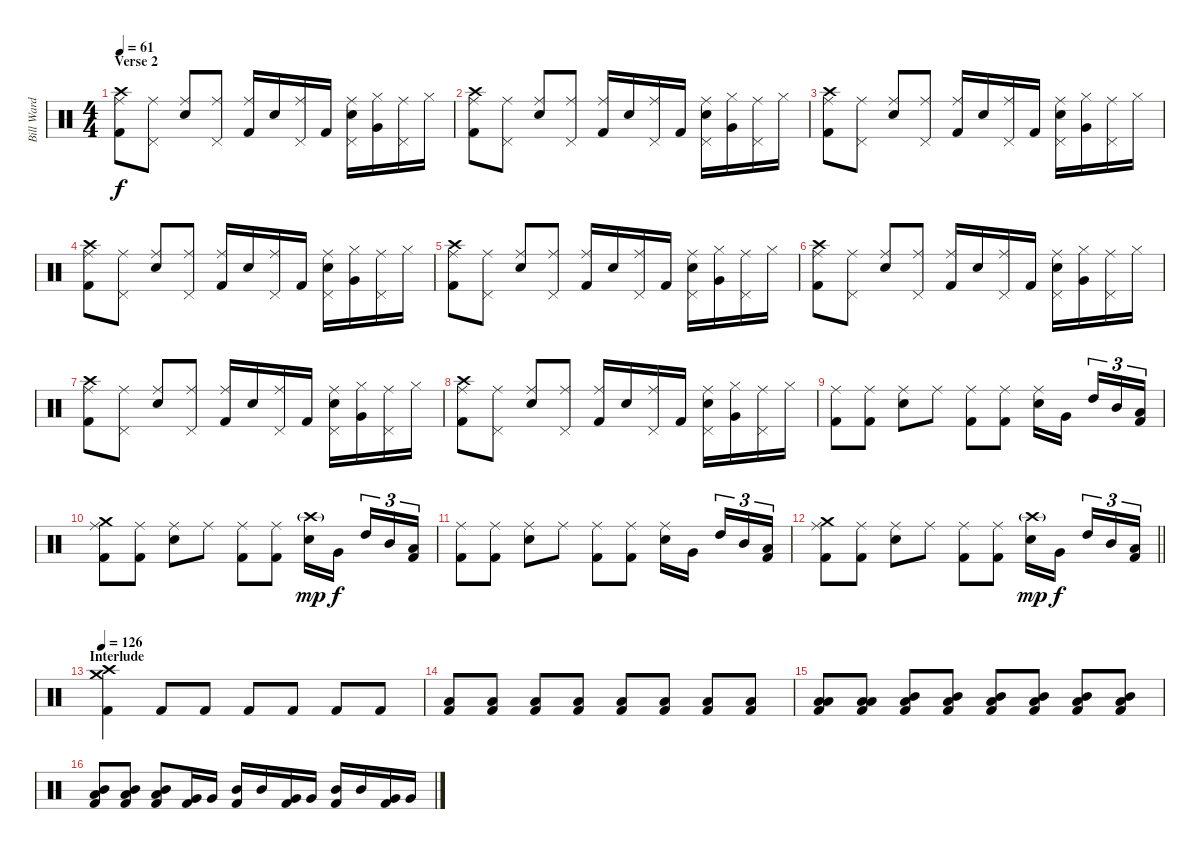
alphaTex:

\track ("Bill Ward" "Bill Ward") {instrument percussion}
\staff {score}
\articulation defaults
\ts (4 4)
\section ("" "Verse 2")
\tempo 61
\clef neutral
\ks c
("Crash high (hit)" "Ride (middle)" "Kick (hit) 2").8{dy f} ("Pedal Hi-Hat (hit)" "Ride (middle)").8 ("Ride (middle)" "Snare (hit) 2").8 ("Pedal Hi-Hat (hit)" "Ride (middle)").8 ("Ride (middle)" "Kick (hit) 2").16 "Snare (hit) 2".16 ("Pedal Hi-Hat (hit)" "Ride (middle)").16 "Kick (hit) 2".16 ("Pedal Hi-Hat (hit)" "Ride (middle)" "Snare (hit) 2").16 ("Hi-Hat (closed)" "Very Low Tom (hit)").16 ("Pedal Hi-Hat (hit)" "Ride (middle)").16 "Hi-Hat (closed)".16 |
("Crash high (hit)" "Ride (middle)" "Kick (hit) 2").8 ("Pedal Hi-Hat (hit)" "Ride (middle)").8 ("Ride (middle)" "Snare (hit) 2").8 ("Pedal Hi-Hat (hit)" "Ride (middle)").8 ("Ride (middle)" "Kick (hit) 2").16 "Snare (hit) 2".16 ("Pedal Hi-Hat (hit)" "Ride (middle)").16 "Kick (hit) 2".16 ("Pedal Hi-Hat (hit)" "Ride (middle)" "Snare (hit) 2").16 ("Hi-Hat (closed)" "Very Low Tom (hit)").16 ("Pedal Hi-Hat (hit)" "Ride (middle)").16 "Hi-Hat (closed)".16 |
("Crash high (hit)" "Ride (middle)" "Kick (hit) 2").8 ("Pedal Hi-Hat (hit)" "Ride (middle)").8 ("Ride (middle)" "Snare (hit) 2").8 ("Pedal Hi-Hat (hit)" "Ride (middle)").8 ("Ride (middle)" "Kick (hit) 2").16 "Snare (hit) 2".16 ("Pedal Hi-Hat (hit)" "Ride (middle)").16 "Kick (hit) 2".16 ("Pedal Hi-Hat (hit)" "Ride (middle)" "Snare (hit) 2").16 ("Hi-Hat (closed)" "Very Low Tom (hit)").16 ("Pedal Hi-Hat (hit)" "Ride (middle)").16 "Hi-Hat (closed)".16 |
("Crash high (hit)" "Ride (middle)" "Kick (hit) 2").8 ("Pedal Hi-Hat (hit)" "Ride (middle)").8 ("Ride (middle)" "Snare (hit) 2").8 ("Pedal Hi-Hat (hit)" "Ride (middle)").8 ("Ride (middle)" "Kick (hit) 2").16 "Snare (hit) 2".16 ("Pedal Hi-Hat (hit)" "Ride (middle)").16 "Kick (hit) 2".16 ("Pedal Hi-Hat (hit)" "Ride (middle)" "Snare (hit) 2").16 ("Hi-Hat (closed)" "Very Low Tom (hit)").16 ("Pedal Hi-Hat (hit)" "Ride (middle)").16 "Hi-Hat (closed)".16 |
("Crash high (hit)" "Ride (middle)" "Kick (hit) 2").8 ("Pedal Hi-Hat (hit)" "Ride (middle)").8 ("Ride (middle)" "Snare (hit) 2").8 ("Pedal Hi-Hat (hit)" "Ride (middle)").8 ("Ride (middle)" "Kick (hit) 2").16 "Snare (hit) 2".16 ("Pedal Hi-Hat (hit)" "Ride (middle)").16 "Kick (hit) 2".16 ("Pedal Hi-Hat (hit)" "Ride (middle)" "Snare (hit) 2").16 ("Hi-Hat (closed)" "Very Low Tom (hit)").16 ("Pedal Hi-Hat (hit)" "Ride (middle)").16 "Hi-Hat (closed)".16 |
("Crash high (hit)" "Ride (middle)" "Kick (hit) 2").8 ("Pedal Hi-Hat (hit)" "Ride (middle)").8 ("Ride (middle)" "Snare (hit) 2").8 ("Pedal Hi-Hat (hit)" "Ride (middle)").8 ("Ride (middle)" "Kick (hit) 2").16 "Snare (hit) 2".16 ("Pedal Hi-Hat (hit)" "Ride (middle)").16 "Kick (hit) 2".16 ("Pedal Hi-Hat (hit)" "Ride (middle)" "Snare (hit) 2").16 ("Hi-Hat (closed)" "Very Low Tom (hit)").16 ("Pedal Hi-Hat (hit)" "Ride (middle)").16 "Hi-Hat (closed)".16 |
("Crash high (hit)" "Ride (middle)" "Kick (hit) 2").8 ("Pedal Hi-Hat (hit)" "Ride (middle)").8 ("Ride (middle)" "Snare (hit) 2").8 ("Pedal Hi-Hat (hit)" "Ride (middle)").8 ("Ride (middle)" "Kick (hit) 2").16 "Snare (hit) 2".16 ("Pedal Hi-Hat (hit)" "Ride (middle)").16 "Kick (hit) 2".16 ("Pedal Hi-Hat (hit)" "Ride (middle)" "Snare (hit) 2").16 ("Hi-Hat (closed)" "Very Low Tom (hit)").16 ("Pedal Hi-Hat (hit)" "Ride (middle)").16 "Hi-Hat (closed)".16 |
("Crash high (hit)" "Ride (middle)" "Kick (hit) 2").8 ("Pedal Hi-Hat (hit)" "Ride (middle)").8 ("Ride (middle)" "Snare (hit) 2").8 ("Pedal Hi-Hat (hit)" "Ride (middle)").8 ("Ride (middle)" "Kick (hit) 2").16 "Snare (hit) 2".16 ("Pedal Hi-Hat (hit)" "Ride (middle)").16 "Kick (hit) 2".16 ("Pedal Hi-Hat (hit)" "Ride (middle)" "Snare (hit) 2").16 ("Hi-Hat (closed)" "Very Low Tom (hit)").16 ("Pedal Hi-Hat (hit)" "Ride (middle)").16 "Hi-Hat (closed)".16 |
("Ride (middle)" "Kick (hit) 2").8 ("Ride (middle)" "Kick (hit) 2").8 ("Ride (middle)" "Snare (hit) 2").8 "Ride (middle)".8 ("Ride (middle)" "Kick (hit) 2").8 ("Ride (middle)" "Kick (hit) 2").8 ("Ride (middle)" "Snare (hit) 2").16 "Very Low Tom (hit)".16{beam splitsecondary} "High Tom (hit)".16{tu (3 2)} "Mid Tom (hit)".16{tu (3 2)} ("Low Tom (hit)" "Kick (hit) 2").16{tu (3 2)} |
("Crash medium (hit)" "Ride (middle)" "Kick (hit) 2").8 ("Ride (middle)" "Kick (hit) 2").8 ("Ride (middle)" "Snare (hit) 2").8 "Ride (middle)".8 ("Ride (middle)" "Kick (hit) 2").8 ("Ride (middle)" "Kick (hit) 2").8 ("Crash high (hit)"{g} "Snare (hit) 2").16{dy mp} "Very Low Tom (hit)".16{dy f beam splitsecondary} "High Tom (hit)".16{tu (3 2)} "Mid Tom (hit)".16{tu (3 2)} ("Low Tom (hit)" "Kick (hit) 2").16{tu (3 2)} |
("Ride (middle)" "Kick (hit) 2").8 ("Ride (middle)" "Kick (hit) 2").8 ("Ride (middle)" "Snare (hit) 2").8 "Ride (middle)".8 ("Ride (middle)" "Kick (hit) 2").8 ("Ride (middle)" "Kick (hit) 2").8 ("Ride (middle)" "Snare (hit) 2").16 "Very Low Tom (hit)".16{beam splitsecondary} "High Tom (hit)".16{tu (3 2)} "Mid Tom (hit)".16{tu (3 2)} ("Low Tom (hit)" "Kick (hit) 2").16{tu (3 2)} |
\barLineRight lightlight
("Crash medium (hit)" "Ride (middle)" "Kick (hit) 2").8 ("Ride (middle)" "Kick (hit) 2").8 ("Ride (middle)" "Snare (hit) 2").8 "Ride (middle)".8 ("Ride (middle)" "Kick (hit) 2").8 ("Ride (middle)" "Kick (hit) 2").8 ("Crash high (hit)"{g} "Snare (hit) 2").16{dy mp} "Very Low Tom (hit)".16{dy f beam splitsecondary} "High Tom (hit)".16{tu (3 2)} "Mid Tom (hit)".16{tu (3 2)} ("Low Tom (hit)" "Kick (hit) 2").16{tu (3 2)} |
\section ("" "Interlude")
\tempo 126
("Crash high (hit)" "Crash medium (hit)" "Kick (hit) 2").4 "Kick (hit) 2".8 "Kick (hit) 2".8 "Kick (hit) 2".8 "Kick (hit) 2".8 "Kick (hit) 2".8 "Kick (hit) 2".8 |
("Low Floor Tom (hit)" "Kick (hit) 2").8 ("Low Floor Tom (hit)" "Kick (hit) 2").8 ("Low Floor Tom (hit)" "Kick (hit) 2").8 ("Low Floor Tom (hit)" "Kick (hit) 2").8 ("Low Floor Tom (hit)" "Kick (hit) 2").8 ("Low Floor Tom (hit)" "Kick (hit) 2").8 ("Low Floor Tom (hit)" "Kick (hit) 2").8 ("Low Floor Tom (hit)" "Kick (hit) 2").8 |
("Low Tom (hit)" "Low Floor Tom (hit)" "Kick (hit) 2").8 ("Low Tom (hit)" "Low Floor Tom (hit)" "Kick (hit) 2").8 ("Mid Tom (hit)" "Low Floor Tom (hit)" "Kick (hit) 2").8 ("Mid Tom (hit)" "Low Floor Tom (hit)" "Kick (hit) 2").8 ("Mid Tom (hit)" "Low Floor Tom (hit)" "Kick (hit) 2").8 ("Mid Tom (hit)" "Low Floor Tom (hit)" "Kick (hit) 2").8 ("Mid Tom (hit)" "Low Floor Tom (hit)" "Kick (hit) 2").8 ("Mid Tom (hit)" "Low Floor Tom (hit)" "Kick (hit) 2").8 |
("Mid Tom (hit)" "Low Floor Tom (hit)" "Kick (hit) 2").8 ("Mid Tom (hit)" "Low Floor Tom (hit)" "Kick (hit) 2").8 ("Mid Tom (hit)" "Low Floor Tom (hit)" "Kick (hit) 2").8 ("Very Low Tom (hit)" "Kick (hit) 2").16 "Very Low Tom (hit)".16 ("Mid Tom (hit)" "Kick (hit) 2").16 "Mid Tom (hit)".16 ("Very Low Tom (hit)" "Kick (hit) 2").16 "Very Low Tom (hit)".16 ("Mid Tom (hit)" "Kick (hit) 2").16 "Mid Tom (hit)".16 ("Very Low Tom (hit)" "Kick (hit) 2").16 "Very Low Tom (hit)".16
